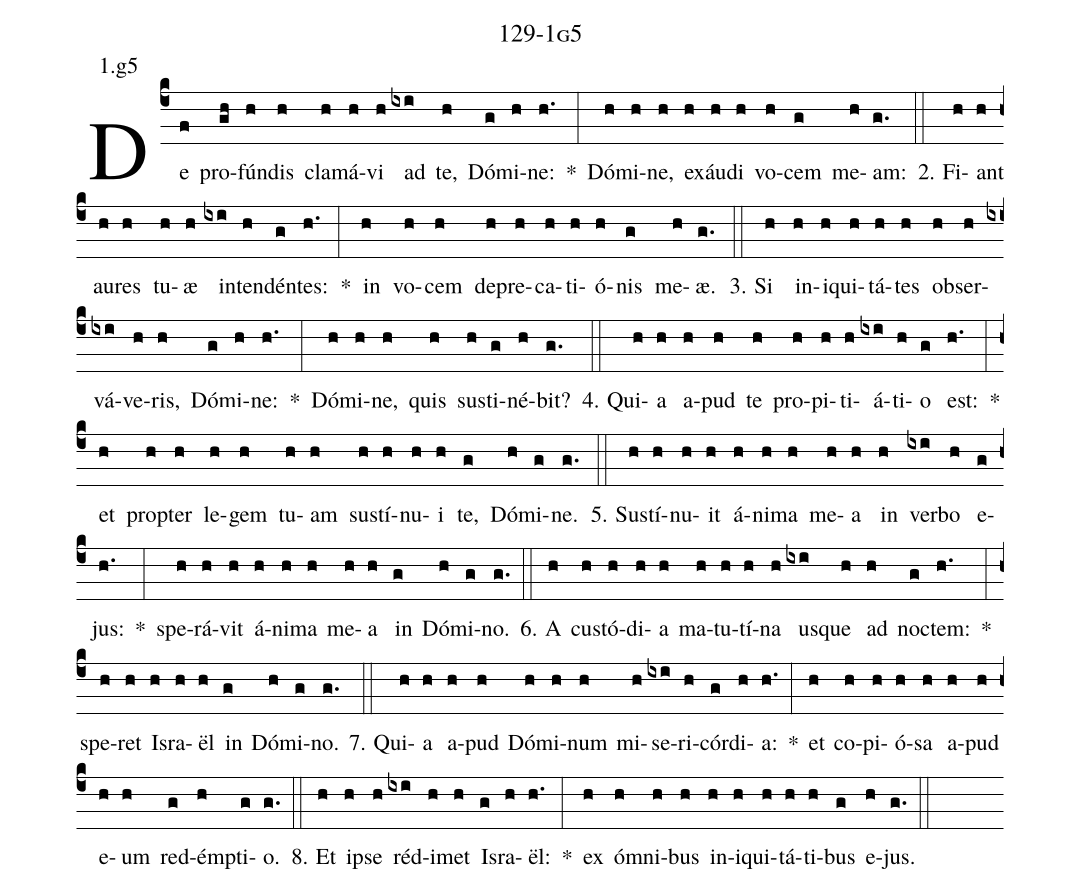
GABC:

name: 129-1g5;
annotation: 1.g5;
%%
(c4)De(f) pro(gh)fún(h)dis(h) cla(h)má(h)vi(h) ad(ixi) te,(h) Dó(g)mi(h)ne:(h.) *(:) Dó(h)mi(h)ne,(h) ex(h)áu(h)di(h) vo(h)cem(g) me(h)am:(g.) (::)
2. Fi(h)ant(h) au(h)res(h) tu(h)æ(h) in(ixi)ten(h)dén(g)tes:(h.) *(:) in(h) vo(h)cem(h) de(h)pre(h)ca(h)ti(h)ó(h)nis(g) me(h)æ.(g.) (::)
3. Si(h) in(h)i(h)qui(h)tá(h)tes(h) ob(h)ser(h)vá(ixi)ve(h)ris,(h) Dó(g)mi(h)ne:(h.) *(:) Dó(h)mi(h)ne,(h) quis(h) sus(h)ti(g)né(h)bit?(g.) (::)
4. Qui(h)a(h) a(h)pud(h) te(h) pro(h)pi(h)ti(h)á(ixi)ti(h)o(g) est:(h.) *(:) et(h) prop(h)ter(h) le(h)gem(h) tu(h)am(h) sus(h)tí(h)nu(h)i(h) te,(g) Dó(h)mi(g)ne.(g.) (::)
5. Sus(h)tí(h)nu(h)it(h) á(h)ni(h)ma(h) me(h)a(h) in(h) ver(ixi)bo(h) e(g)jus:(h.) *(:) spe(h)rá(h)vit(h) á(h)ni(h)ma(h) me(h)a(h) in(g) Dó(h)mi(g)no.(g.) (::)
6. A(h) cus(h)tó(h)di(h)a(h) ma(h)tu(h)tí(h)na(h) us(ixi)que(h) ad(h) noc(g)tem:(h.) *(:) spe(h)ret(h) Is(h)ra(h)ël(h) in(g) Dó(h)mi(g)no.(g.) (::)
7. Qui(h)a(h) a(h)pud(h) Dó(h)mi(h)num(h) mi(h)se(ixi)ri(h)cór(g)di(h)a:(h.) *(:) et(h) co(h)pi(h)ó(h)sa(h) a(h)pud(h) e(h)um(h) red(g)émp(h)ti(g)o.(g.) (::)
8. Et(h) ip(h)se(h) réd(ixi)i(h)met(h) Is(g)ra(h)ël:(h.) *(:) ex(h) óm(h)ni(h)bus(h) in(h)i(h)qui(h)tá(h)ti(h)bus(g) e(h)jus.(g.) (::)
